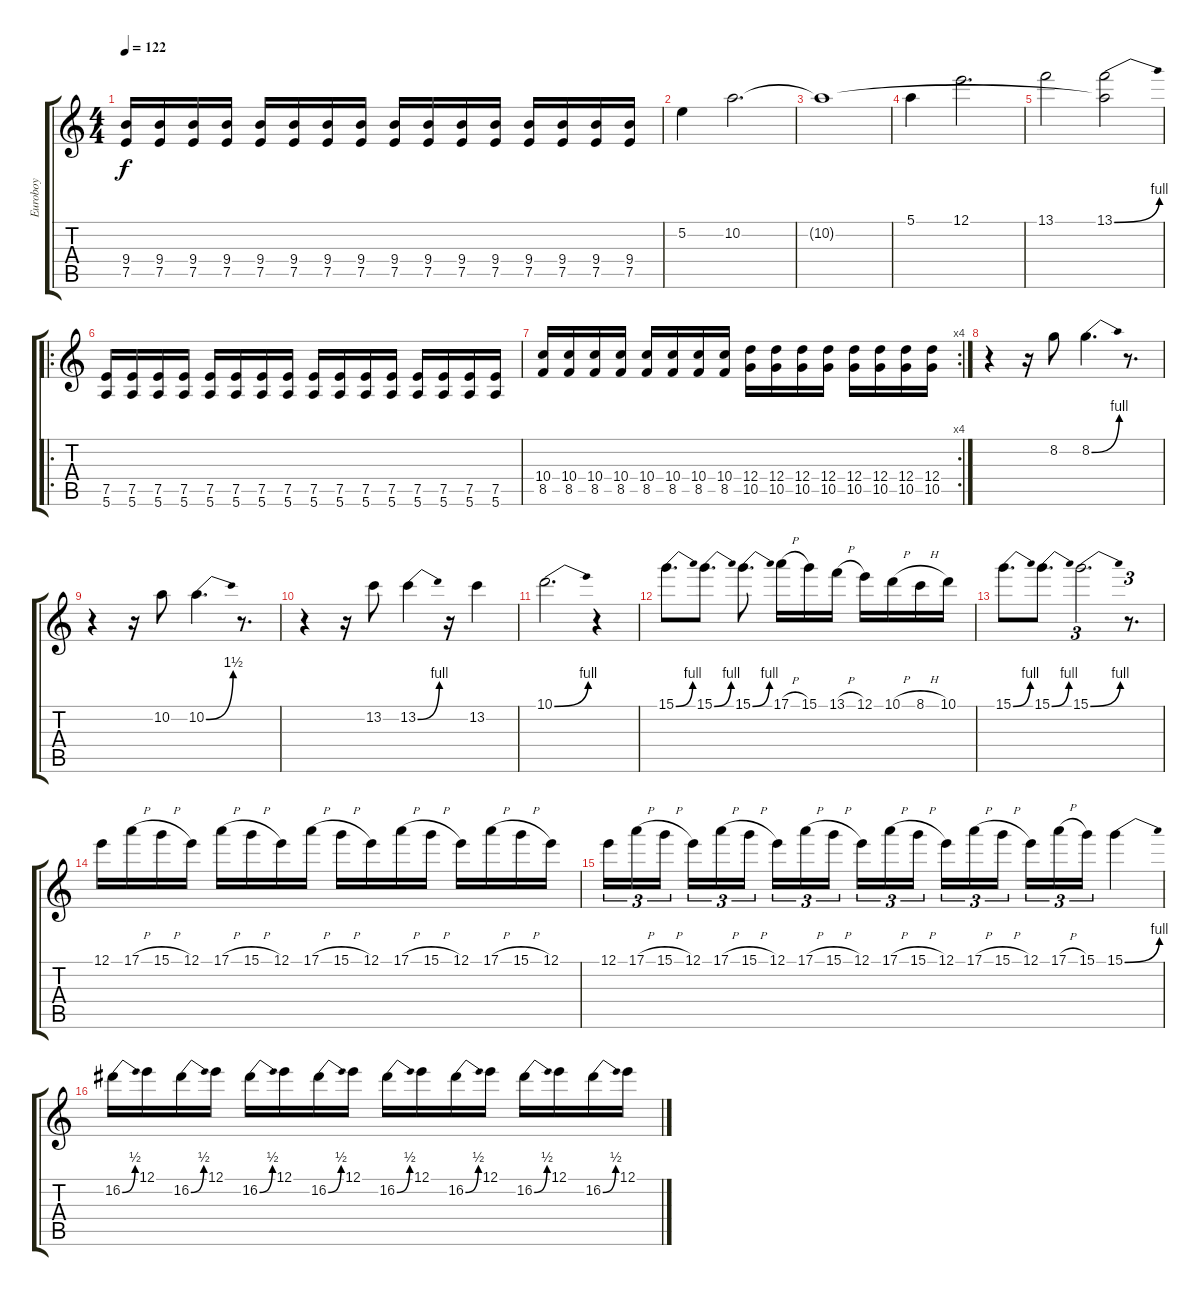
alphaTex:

\track ("Euroboy" "Euroboy") {instrument distortionguitar}
\staff {score tabs}
\tuning (E4 B3 G3 D3 A2 E2) {hide}
\ts (4 4)
\tempo 122
\clef g2
\ks c
(9.4 7.5).16{dy f} (9.4 7.5).16 (9.4 7.5).16 (9.4 7.5).16 (9.4 7.5).16 (9.4 7.5).16 (9.4 7.5).16 (9.4 7.5).16 (9.4 7.5).16 (9.4 7.5).16 (9.4 7.5).16 (9.4 7.5).16 (9.4 7.5).16 (9.4 7.5).16 (9.4 7.5).16 (9.4 7.5).16 |
5.2.4 10.2.2{d} |
10.2{t}.1 |
5.1.4 12.1.2{d} |
13.1.2 (13.1{be (bend 0 0 60 4)} 10.2{t}).2 |
\ro
(7.5 5.6).16 (7.5 5.6).16 (7.5 5.6).16 (7.5 5.6).16 (7.5 5.6).16 (7.5 5.6).16 (7.5 5.6).16 (7.5 5.6).16 (7.5 5.6).16 (7.5 5.6).16 (7.5 5.6).16 (7.5 5.6).16 (7.5 5.6).16 (7.5 5.6).16 (7.5 5.6).16 (7.5 5.6).16 |
\rc 4
(10.4 8.5).16 (10.4 8.5).16 (10.4 8.5).16 (10.4 8.5).16 (10.4 8.5).16 (10.4 8.5).16 (10.4 8.5).16 (10.4 8.5).16 (12.4 10.5).16 (12.4 10.5).16 (12.4 10.5).16 (12.4 10.5).16 (12.4 10.5).16 (12.4 10.5).16 (12.4 10.5).16 (12.4 10.5).16 |
r.4 r.16 8.2.8 8.2{be (bend 0 0 60 4)}.4{d} r.8{d} |
r.4 r.16 10.2.8 10.2{be (bend 0 0 60 6)}.4{d} r.8{d} |
r.4 r.16 13.2.8 13.2{be (bend 0 0 60 4)}.4 r.16 13.2.4 |
10.1{be (bend 0 0 60 4)}.2{d} r.4 |
15.1{be (bend 0 0 60 4)}.8{d} 15.1{be (bend 0 0 60 4)}.8{d} 15.1{be (bend 0 0 60 4)}.8{d} 17.1{h}.16 15.1.16 13.1{h}.16 12.1.16 10.1{h}.16 8.1{h}.16 10.1.16 |
15.1{be (bend 0 0 60 4)}.8{d} 15.1{be (bend 0 0 60 4)}.8{d} 15.1{be (bend 0 0 60 4)}.2{d tu (3 2)} r.8{d tu (3 2)} |
12.1.16 17.1{h}.16 15.1{h}.16 12.1.16 17.1{h}.16 15.1{h}.16 12.1.16 17.1{h}.16 15.1{h}.16 12.1.16 17.1{h}.16 15.1{h}.16 12.1.16 17.1{h}.16 15.1{h}.16 12.1.16 |
12.1.16{tu (3 2)} 17.1{h}.16{tu (3 2)} 15.1{h}.16{tu (3 2) beam splitsecondary} 12.1.16{tu (3 2)} 17.1{h}.16{tu (3 2)} 15.1{h}.16{tu (3 2)} 12.1.16{tu (3 2)} 17.1{h}.16{tu (3 2)} 15.1{h}.16{tu (3 2) beam splitsecondary} 12.1.16{tu (3 2)} 17.1{h}.16{tu (3 2)} 15.1{h}.16{tu (3 2)} 12.1.16{tu (3 2)} 17.1{h}.16{tu (3 2)} 15.1{h}.16{tu (3 2) beam splitsecondary} 12.1.16{tu (3 2)} 17.1{h}.16{tu (3 2)} 15.1.16{tu (3 2)} 15.1{be (bend 0 0 60 4)}.4 |
16.2{be (bend 0 0 60 2)}.16 12.1.16 16.2{be (bend 0 0 60 2)}.16 12.1.16 16.2{be (bend 0 0 60 2)}.16 12.1.16 16.2{be (bend 0 0 60 2)}.16 12.1.16 16.2{be (bend 0 0 60 2)}.16 12.1.16 16.2{be (bend 0 0 60 2)}.16 12.1.16 16.2{be (bend 0 0 60 2)}.16 12.1.16 16.2{be (bend 0 0 60 2)}.16 12.1.16
